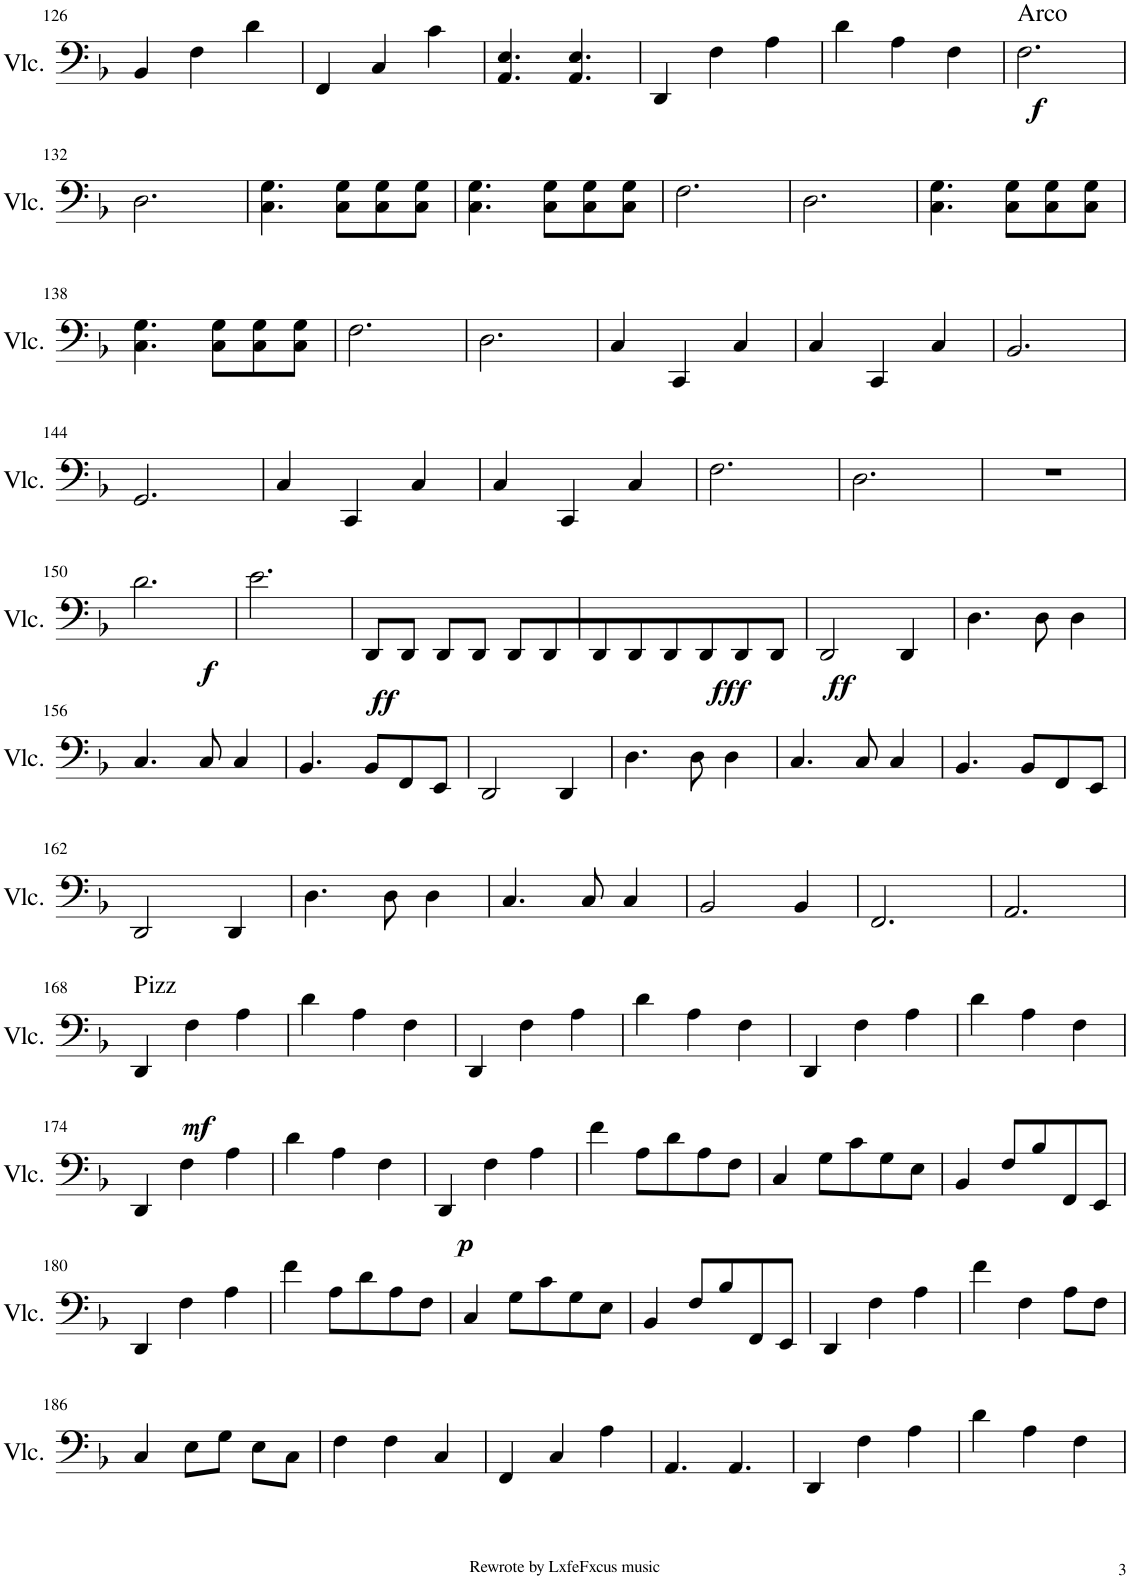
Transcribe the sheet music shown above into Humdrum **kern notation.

**kern	**dynam
*part1	*part1
*staff1	*staff1
*I"Violoncello 4	*
*I'Vlc.	*
!!LO:PB:g=z
*clefF4	*
*k[b-]	*
*M3/4	*
=126	=126
4BB-/	.
4F\	.
4d\	.
=127	=127
4FF/	.
4C/	.
4c\	.
=128	=128
4.AA/ 4.E/	.
4.AA/ 4.E/	.
=129	=129
4DD/	.
4F\	.
4A\	.
=130	=130
4d\	.
4A\	.
4F\	.
=131	=131
!LO:TX:a:t=Arco	!
!	!LO:DY:b
2.F\	f
!!LO:LB:g=z
=132	=132
2.D\	.
=133	=133
4.C\ 4.G\	.
8C\ 8G\L	.
8C\ 8G\	.
8C\ 8G\J	.
=134	=134
4.C\ 4.G\	.
8C\ 8G\L	.
8C\ 8G\	.
8C\ 8G\J	.
=135	=135
2.F\	.
=136	=136
2.D\	.
=137	=137
4.C\ 4.G\	.
8C\ 8G\L	.
8C\ 8G\	.
8C\ 8G\J	.
!!LO:LB:g=z
=138	=138
4.C\ 4.G\	.
8C\ 8G\L	.
8C\ 8G\	.
8C\ 8G\J	.
=139	=139
2.F\	.
=140	=140
2.D\	.
=141	=141
4C/	.
4CC/	.
4C/	.
=142	=142
4C/	.
4CC/	.
4C/	.
=143	=143
2.BB-/	.
!!LO:LB:g=z
=144	=144
2.GG/	.
=145	=145
4C/	.
4CC/	.
4C/	.
=146	=146
4C/	.
4CC/	.
4C/	.
=147	=147
2.F\	.
=148	=148
2.D\	.
=149	=149
2.r	.
!!LO:LB:g=z
=150	=150
!	!LO:DY:b
2.d\	f
=151	=151
2.e\	.
=152	=152
!	!LO:DY:b
8DD/L	ff
8DD/J	.
8DD/L	.
8DD/J	.
8DD/L	.
!	!LO:DY:b
8DD/	fff
=153	=153
8DD/	.
8DD/	.
8DD/	.
8DD/	.
8DD/	.
8DD/J	.
=154	=154
!	!LO:DY:b
2DD/	ff
4DD/	.
=155	=155
4.D\	.
8D\	.
4D\	.
!!LO:LB:g=z
=156	=156
4.C/	.
8C/	.
4C/	.
=157	=157
4.BB-/	.
8BB-/L	.
8FF/	.
8EE/J	.
=158	=158
2DD/	.
4DD/	.
=159	=159
4.D\	.
8D\	.
4D\	.
=160	=160
4.C/	.
8C/	.
4C/	.
=161	=161
4.BB-/	.
8BB-/L	.
8FF/	.
8EE/J	.
!!LO:LB:g=z
=162	=162
2DD/	.
4DD/	.
=163	=163
4.D\	.
8D\	.
4D\	.
=164	=164
4.C/	.
8C/	.
4C/	.
=165	=165
2BB-/	.
4BB-/	.
=166	=166
2.FF/	.
=167	=167
2.AA/	.
!!LO:LB:g=z
=168	=168
!LO:TX:a:t=Pizz	!
!	!LO:DY:b
4DD/	mf
4F\	.
4A\	.
=169	=169
4d\	.
4A\	.
4F\	.
=170	=170
4DD/	.
4F\	.
4A\	.
=171	=171
4d\	.
4A\	.
4F\	.
=172	=172
4DD/	.
4F\	.
4A\	.
=173	=173
4d\	.
4A\	.
4F\	.
!!LO:LB:g=z
=174	=174
4DD/	.
4F\	.
4A\	.
=175	=175
4d\	.
4A\	.
4F\	.
=176	=176
!	!LO:DY:b
4DD/	p
4F\	.
4A\	.
=177	=177
4f\	.
8A\L	.
8d\	.
8A\	.
8F\J	.
=178	=178
4C/	.
8G\L	.
8c\	.
8G\	.
8E\J	.
=179	=179
4BB-/	.
8F/L	.
8B-/	.
8FF/	.
8EE/J	.
!!LO:LB:g=z
=180	=180
4DD/	.
4F\	.
4A\	.
=181	=181
4f\	.
8A\L	.
8d\	.
8A\	.
8F\J	.
=182	=182
4C/	.
8G\L	.
8c\	.
8G\	.
8E\J	.
=183	=183
4BB-/	.
8F/L	.
8B-/	.
8FF/	.
8EE/J	.
=184	=184
4DD/	.
4F\	.
4A\	.
=185	=185
4f\	.
4F\	.
8A\L	.
8F\J	.
!!LO:LB:g=z
=186	=186
4C/	.
8E\L	.
8G\J	.
8E\L	.
8C\J	.
=187	=187
4F\	.
4F\	.
4C/	.
=188	=188
4FF/	.
4C/	.
4A\	.
=189	=189
4.AA/	.
4.AA/	.
=190	=190
4DD/	.
4F\	.
4A\	.
=191	=191
4d\	.
4A\	.
4F\	.
=	=
*-	*-
